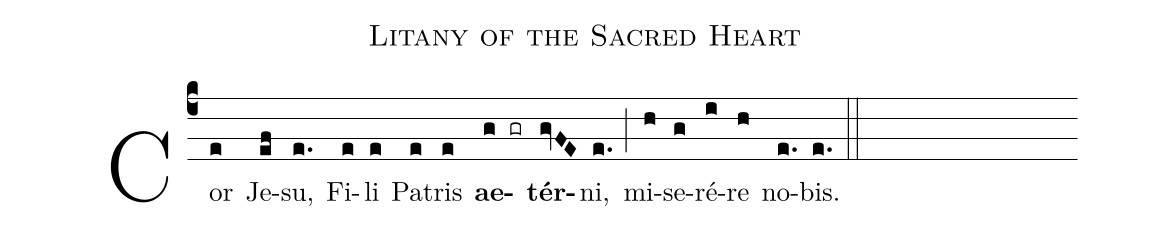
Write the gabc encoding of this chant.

name: Litany of the Sacred Heart;
%%
(c4) Cor(e) Je(ef)su,(e.) Fi(e)li(e) Pa(e)tris(e) <b>ae</b>(g gr)<b>tér</b>(gvFE)ni,(e.) (;)
mi(h)se(g)ré(i)re(h) no(e.)bis.(e.) (::)
